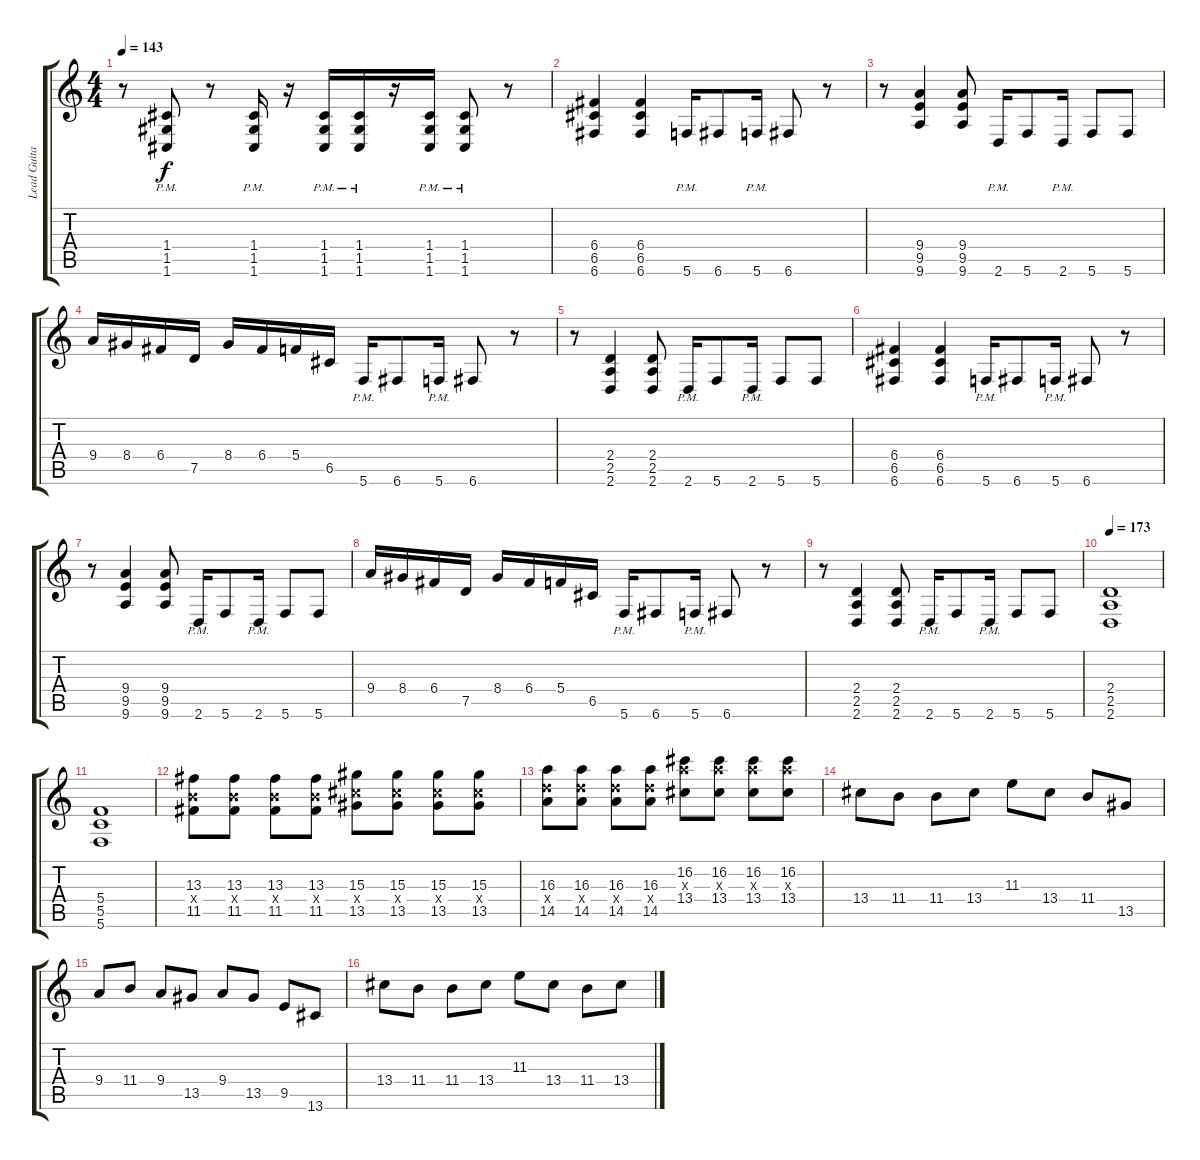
\track ("Lead Guitar" "Lead Guita") {instrument distortionguitar}
\staff {score tabs}
\tuning (D4 A3 F3 C3 G2 C2) {hide}
\ts (4 4)
\tempo 143
\clef g2
\ks c
r.8{dy f} (1.4{pm} 1.5{pm} 1.6{pm}).8 r.8 (1.4{pm} 1.5{pm} 1.6{pm}).16 r.16 (1.4{pm} 1.5{pm} 1.6{pm}).16 (1.4{pm} 1.5{pm} 1.6{pm}).16 r.16 (1.4{pm} 1.5{pm} 1.6{pm}).16 (1.4{pm} 1.5{pm} 1.6{pm}).8 r.8 |
(6.4 6.5 6.6).4 (6.4 6.5 6.6).4 5.6{pm}.16 6.6.8 5.6{pm}.16 6.6.8 r.8 |
r.8 (9.4 9.5 9.6).4 (9.4 9.5 9.6).8 2.6{pm}.16 5.6.8 2.6{pm}.16 5.6.8 5.6.8 |
9.4.16 8.4.16 6.4.16 7.5.16 8.4.16 6.4.16 5.4.16 6.5.16 5.6{pm}.16 6.6.8 5.6{pm}.16 6.6.8 r.8 |
r.8 (2.4 2.5 2.6).4 (2.4 2.5 2.6).8 2.6{pm}.16 5.6.8 2.6{pm}.16 5.6.8 5.6.8 |
(6.4 6.5 6.6).4 (6.4 6.5 6.6).4 5.6{pm}.16 6.6.8 5.6{pm}.16 6.6.8 r.8 |
r.8 (9.4 9.5 9.6).4 (9.4 9.5 9.6).8 2.6{pm}.16 5.6.8 2.6{pm}.16 5.6.8 5.6.8 |
9.4.16 8.4.16 6.4.16 7.5.16 8.4.16 6.4.16 5.4.16 6.5.16 5.6{pm}.16 6.6.8 5.6{pm}.16 6.6.8 r.8 |
r.8 (2.4 2.5 2.6).4 (2.4 2.5 2.6).8 2.6{pm}.16 5.6.8 2.6{pm}.16 5.6.8 5.6.8 |
\tempo 173
(2.4 2.5 2.6).1 |
(5.4 5.5 5.6).1 |
(13.3 11.4{x} 11.5).8 (13.3 11.4{x} 11.5).8 (13.3 11.4{x} 11.5).8 (13.3 11.4{x} 11.5).8 (15.3 13.4{x} 13.5).8 (15.3 13.4{x} 13.5).8 (15.3 13.4{x} 13.5).8 (15.3 13.4{x} 13.5).8 |
(16.3 14.4{x} 14.5).8 (16.3 14.4{x} 14.5).8 (16.3 14.4{x} 14.5).8 (16.3 14.4{x} 14.5).8 (16.2 16.3{x} 13.4).8 (16.2 16.3{x} 13.4).8 (16.2 16.3{x} 13.4).8 (16.2 16.3{x} 13.4).8 |
13.4.8 11.4.8 11.4.8 13.4.8 11.3.8 13.4.8 11.4.8 13.5.8 |
9.4.8 11.4.8 9.4.8 13.5.8 9.4.8 13.5.8 9.5.8 13.6.8 |
13.4.8 11.4.8 11.4.8 13.4.8 11.3.8 13.4.8 11.4.8 13.4.8
